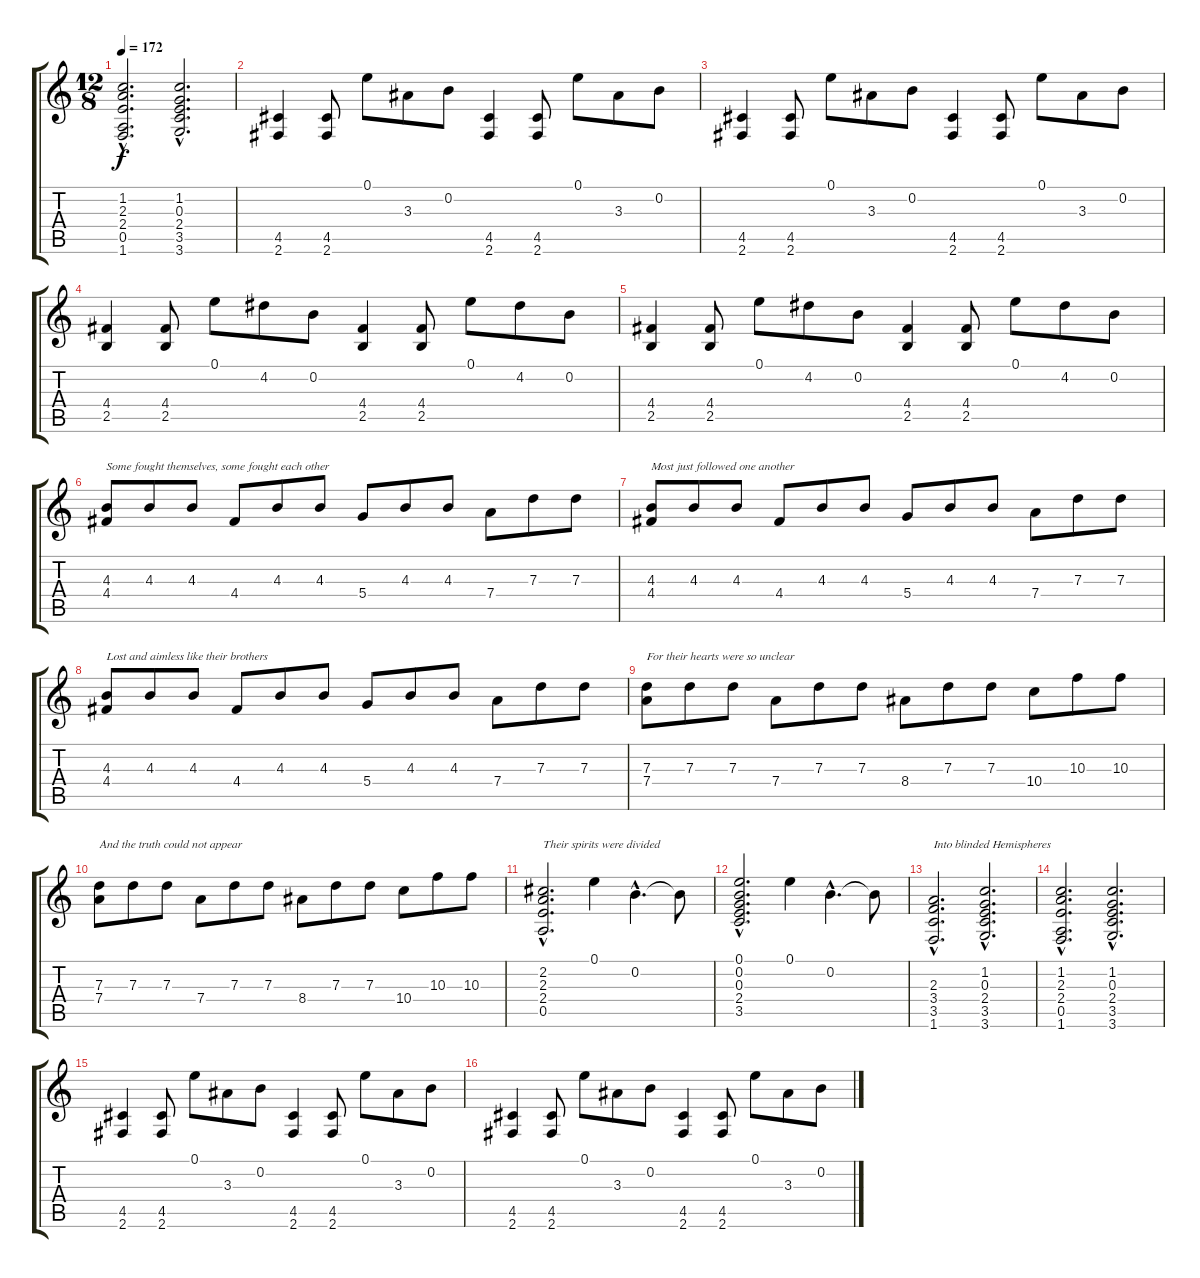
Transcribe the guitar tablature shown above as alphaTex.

\track "" {instrument overdrivenguitar}
\staff {score tabs}
\tuning (E4 B3 G3 D3 A2 E2) {hide}
\ts (12 8)
\tempo 172
\clef g2
\ks c
(1.2{hac} 2.3{hac} 2.4{hac} 0.5{hac} 1.6{hac}).2{d dy f} (1.2{hac} 0.3{hac} 2.4{hac} 3.5{hac} 3.6{hac}).2{d} |
(4.5 2.6).4 (4.5 2.6).8 0.1.8 3.3.8 0.2.8 (4.5 2.6).4 (4.5 2.6).8 0.1.8 3.3.8 0.2.8 |
(4.5 2.6).4 (4.5 2.6).8 0.1.8 3.3.8 0.2.8 (4.5 2.6).4 (4.5 2.6).8 0.1.8 3.3.8 0.2.8 |
(4.4 2.5).4 (4.4 2.5).8 0.1.8 4.2.8 0.2.8 (4.4 2.5).4 (4.4 2.5).8 0.1.8 4.2.8 0.2.8 |
(4.4 2.5).4 (4.4 2.5).8 0.1.8 4.2.8 0.2.8 (4.4 2.5).4 (4.4 2.5).8 0.1.8 4.2.8 0.2.8 |
(4.3 4.4).8{txt "Some fought themselves, some fought each other"} 4.3.8 4.3.8 4.4.8 4.3.8 4.3.8 5.4.8 4.3.8 4.3.8 7.4.8 7.3.8 7.3.8 |
(4.3 4.4).8{txt "Most just followed one another"} 4.3.8 4.3.8 4.4.8 4.3.8 4.3.8 5.4.8 4.3.8 4.3.8 7.4.8 7.3.8 7.3.8 |
(4.3 4.4).8{txt "Lost and aimless like their brothers"} 4.3.8 4.3.8 4.4.8 4.3.8 4.3.8 5.4.8 4.3.8 4.3.8 7.4.8 7.3.8 7.3.8 |
(7.3 7.4).8{txt "For their hearts were so unclear"} 7.3.8 7.3.8 7.4.8 7.3.8 7.3.8 8.4.8 7.3.8 7.3.8 10.4.8 10.3.8 10.3.8 |
(7.3 7.4).8{txt "And the truth could not appear"} 7.3.8 7.3.8 7.4.8 7.3.8 7.3.8 8.4.8 7.3.8 7.3.8 10.4.8 10.3.8 10.3.8 |
(2.2{hac} 2.3{hac} 2.4{hac} 0.5{hac}).2{d txt "Their spirits were divided"} 0.1.4 0.2{hac}.4{d} 0.2{t}.8 |
(0.1{hac} 0.2{hac} 0.3{hac} 2.4{hac} 3.5{hac}).2{d} 0.1.4 0.2{hac}.4{d} 0.2{t}.8 |
(2.3{hac} 3.4{hac} 3.5{hac} 1.6{hac}).2{d txt "Into blinded Hemispheres "} (1.2{hac} 0.3{hac} 2.4{hac} 3.5{hac} 3.6{hac}).2{d} |
(1.2{hac} 2.3{hac} 2.4{hac} 0.5{hac} 1.6{hac}).2{d} (1.2{hac} 0.3{hac} 2.4{hac} 3.5{hac} 3.6{hac}).2{d} |
(4.5 2.6).4 (4.5 2.6).8 0.1.8 3.3.8 0.2.8 (4.5 2.6).4 (4.5 2.6).8 0.1.8 3.3.8 0.2.8 |
(4.5 2.6).4 (4.5 2.6).8 0.1.8 3.3.8 0.2.8 (4.5 2.6).4 (4.5 2.6).8 0.1.8 3.3.8 0.2.8
